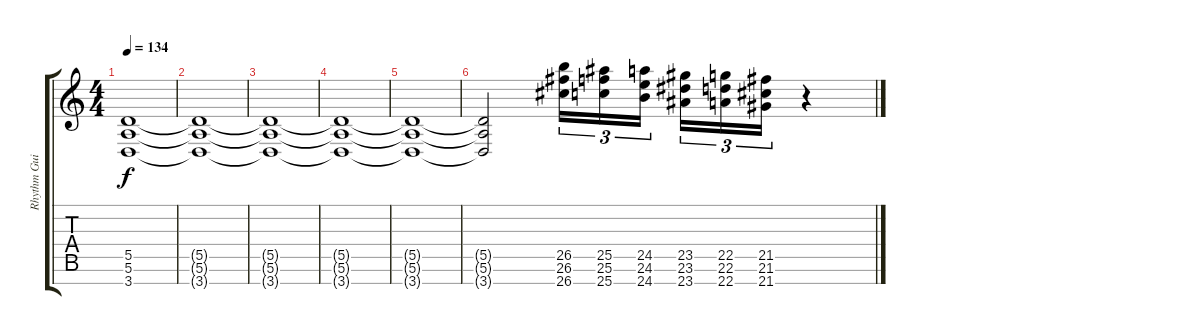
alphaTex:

\track ("Rhythm Guitar" "Rhythm Gui") {instrument overdrivenguitar}
\staff {score tabs}
\tuning (E4 B3 G3 D3 A2 E2 B1) {hide}
\ts (4 4)
\tempo 134
\clef g2
\ks c
(5.5{t} 5.6{t} 3.7{t}).1{dy f} |
(5.5{t} 5.6{t} 3.7{t}).1 |
(5.5{t} 5.6{t} 3.7{t}).1{volume 5} |
(5.5{t} 5.6{t} 3.7{t}).1 |
(5.5{t} 5.6{t} 3.7{t}).1 |
(5.5{t} 5.6{t} 3.7{t}).2 (26.5 26.6 26.7).16{tu (3 2) volume 13 balance 0 instrument guitarfretnoise} (25.5 25.6 25.7).16{tu (3 2)} (24.5 24.6 24.7).16{tu (3 2) beam splitsecondary} (23.5 23.6 23.7).16{tu (3 2)} (22.5 22.6 22.7).16{tu (3 2)} (21.5 21.6 21.7).16{tu (3 2)} r.4
